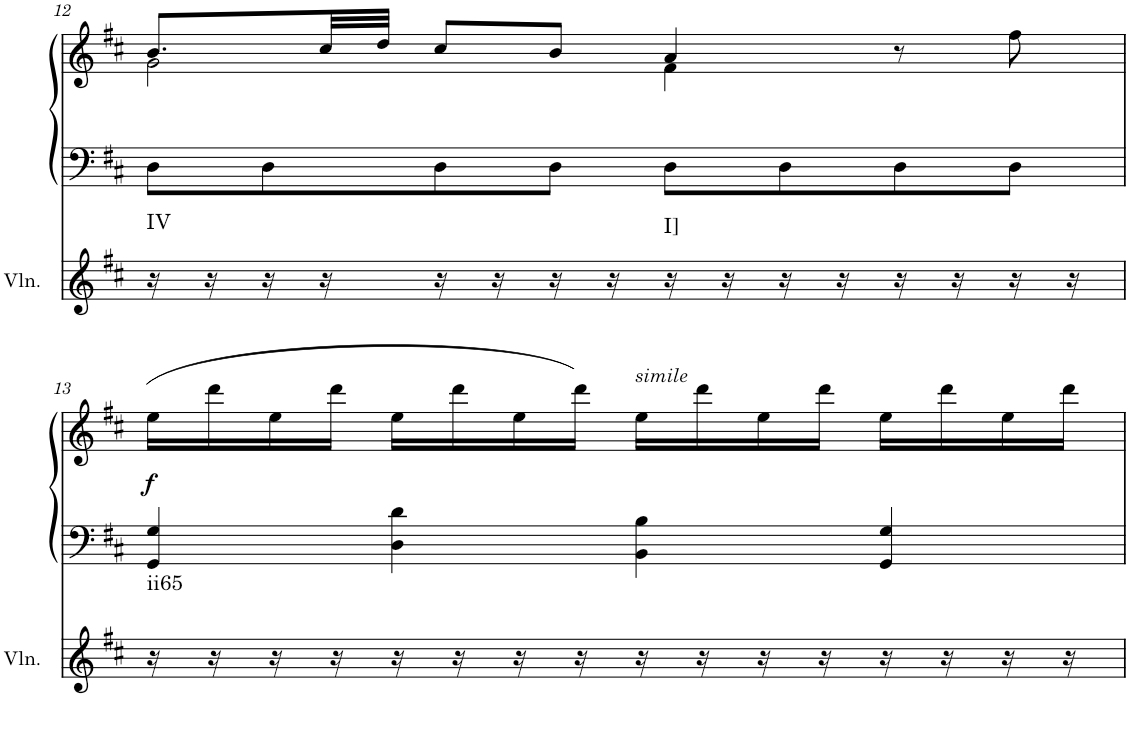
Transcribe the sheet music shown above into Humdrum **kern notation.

**kern	**harte	**kern	**kern	**dynam
*part2	*part2	*part1	*part1	*part1
*staff3	*	*staff2	*staff1	*staff1/2
*I"Violin	*	*I"unbenannt2	*	*
*I'Vln.	*	*	*	*
!!LO:PB:g=z
*clefG2	*	*clefF4	*clefG2	*
*k[f#c#]	*	*k[f#c#]	*k[f#c#]	*
*M4/4	*	*M4/4	*M4/4	*
=12	=12	=12	=12	=12
*	*	*	*^	*
!	!LO:H:kt=IV	!	!	!	!
16r	N	8D\L	8.b/L	2g\	.
16r	.	.	.	.	.
16r	.	8D\	.	.	.
16r	.	.	32cc#/LL	.	.
.	.	.	32dd/JJJ	.	.
16r	.	8D\	8cc#/L	.	.
16r	.	.	.	.	.
16r	.	8D\J	8b/J	.	.
16r	.	.	.	.	.
!	!LO:H:kt=I]	!	!	!	!
16r	N	8D\L	4a/	4f#\	.
16r	.	.	.	.	.
16r	.	8D\	.	.	.
16r	.	.	.	.	.
16r	.	8D\	8r	4ryy	.
16r	.	.	.	.	.
16r	.	8D\J	8ff#\	.	.
16r	.	.	.	.	.
*	*	*	*v	*v	*
!!LO:LB:g=z
=13	=13	=13	=13	=13
!	!LO:H:kt=ii65	!	!	!LO:DY:b
16r	N	4GG/ 4G/	(16ee\LL	f
16r	.	.	16ddd\	.
16r	.	.	16ee\	.
16r	.	.	16ddd\JJ	.
16r	.	4D\ 4d\	16ee\LL	.
16r	.	.	16ddd\	.
16r	.	.	16ee\	.
16r	.	.	16ddd\JJ)	.
!	!	!	!LO:TX:a:i:t=simile	!
16r	.	4BB\ 4B\	16ee\LL	.
16r	.	.	16ddd\	.
16r	.	.	16ee\	.
16r	.	.	16ddd\JJ	.
16r	.	4GG/ 4G/	16ee\LL	.
16r	.	.	16ddd\	.
16r	.	.	16ee\	.
16r	.	.	16ddd\JJ	.
=	=	=	=	=
*-	*-	*-	*-	*-
